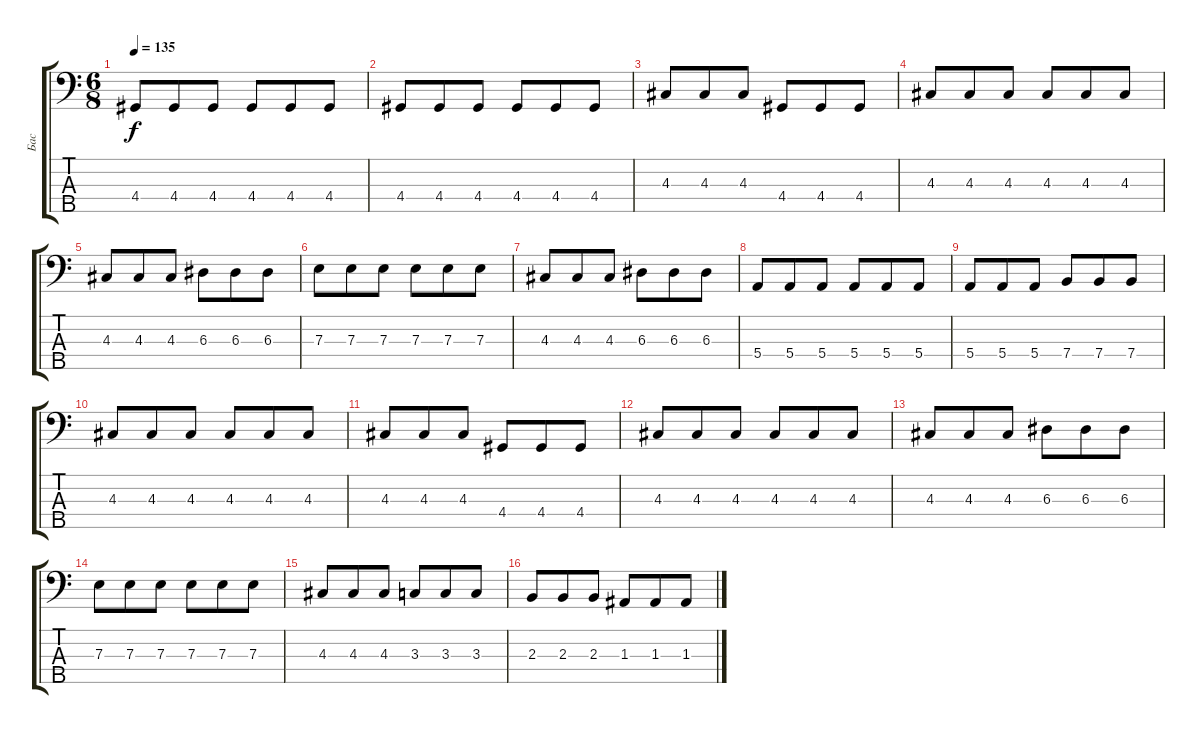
\track ("Бас" "Бас") {instrument electricbassfinger}
\staff {score tabs}
\tuning (G2 D2 A1 E1 B0) {hide}
\ts (6 8)
\tempo 135
\clef f4
\ks c
4.4.8{dy f} 4.4.8 4.4.8 4.4.8 4.4.8 4.4.8 |
4.4.8 4.4.8 4.4.8 4.4.8 4.4.8 4.4.8 |
\section ("" "")
4.3.8{volume 12} 4.3.8 4.3.8 4.4.8 4.4.8 4.4.8 |
4.3.8 4.3.8 4.3.8 4.3.8 4.3.8 4.3.8 |
4.3.8 4.3.8 4.3.8 6.3.8 6.3.8 6.3.8 |
7.3.8 7.3.8 7.3.8 7.3.8 7.3.8 7.3.8 |
4.3.8 4.3.8 4.3.8 6.3.8 6.3.8 6.3.8 |
5.4.8 5.4.8 5.4.8 5.4.8 5.4.8 5.4.8 |
5.4.8 5.4.8 5.4.8 7.4.8 7.4.8 7.4.8 |
4.3.8 4.3.8 4.3.8 4.3.8 4.3.8 4.3.8 |
4.3.8 4.3.8 4.3.8 4.4.8 4.4.8 4.4.8 |
4.3.8 4.3.8 4.3.8 4.3.8 4.3.8 4.3.8 |
4.3.8 4.3.8 4.3.8 6.3.8 6.3.8 6.3.8 |
7.3.8 7.3.8 7.3.8 7.3.8 7.3.8 7.3.8 |
4.3.8 4.3.8 4.3.8 3.3.8 3.3.8 3.3.8 |
2.3.8 2.3.8 2.3.8 1.3.8 1.3.8 1.3.8
